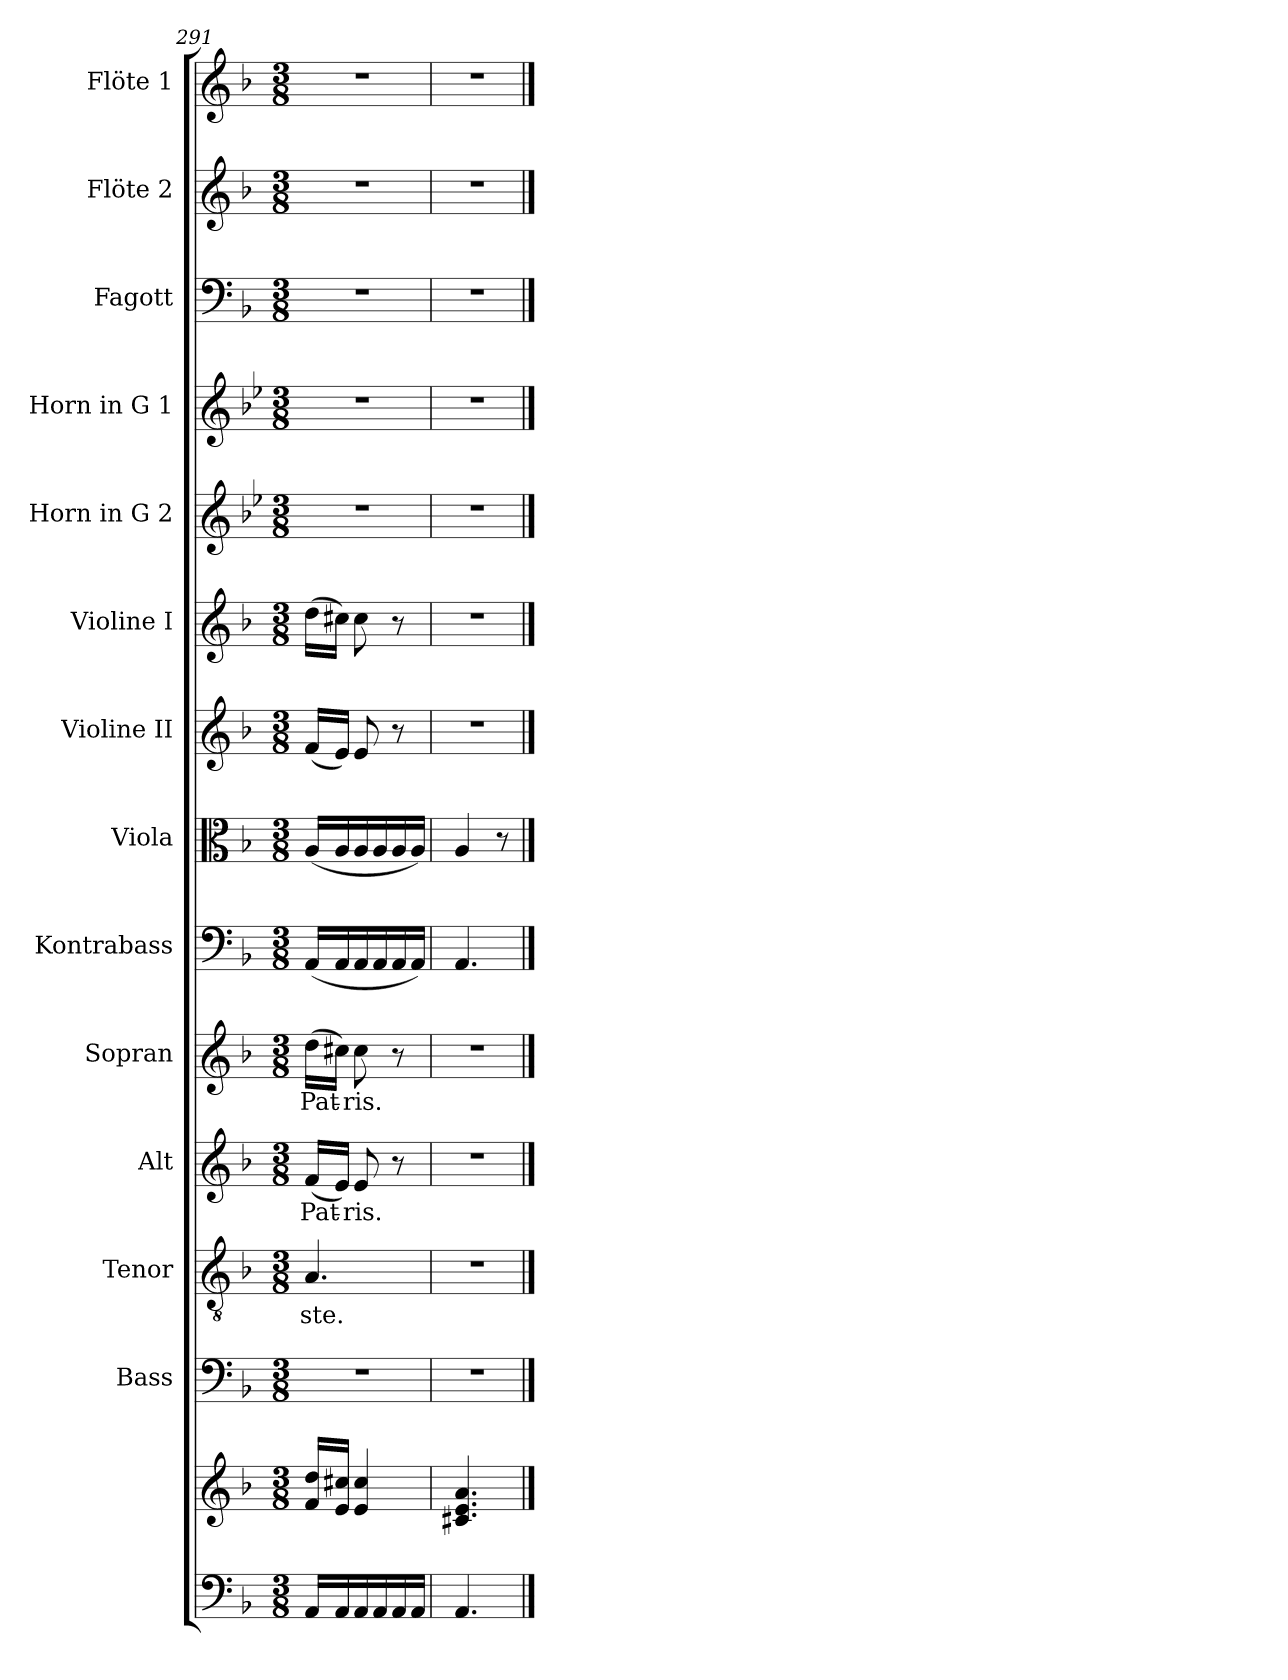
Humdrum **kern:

**kern	**kern	**kern	**kern	**text	**kern	**text	**kern	**text	**kern	**kern	**kern	**kern	**kern	**kern	**kern	**kern	**kern
*part14	*part14	*part13	*part12	*part12	*part11	*part11	*part10	*part10	*part9	*part8	*part7	*part6	*part5	*part4	*part3	*part2	*part1
*staff15	*staff14	*staff13	*staff12	*staff12	*staff11	*staff11	*staff10	*staff10	*staff9	*staff8	*staff7	*staff6	*staff5	*staff4	*staff3	*staff2	*staff1
*	*	*I"Bass	*I"Tenor	*	*I"Alt	*	*I"Sopran	*	*I"Kontrabass	*I"Viola	*I"Violine II	*I"Violine I	*I"Horn in G 2	*I"Horn in G 1	*I"Fagott	*I"Flöte 2	*I"Flöte 1
*	*	*I'B.	*I'T.	*	*I'A.	*	*I'S.	*	*I'Kb.	*I'Vla.	*I'Vl. II	*I'Vl. I	*	*	*I'Fg.	*I'Fl. 2	*I'Fl. 1
*clefF4	*clefG2	*clefF4	*clefGv2	*	*clefG2	*	*clefG2	*	*clefF4	*clefC3	*clefG2	*clefG2	*clefG2	*clefG2	*clefF4	*clefG2	*clefG2
*	*	*	*	*	*	*	*	*	*ITrd7c12	*	*	*	*ITrd3c5	*ITrd3c5	*	*	*
*k[b-]	*k[b-]	*k[b-]	*k[b-]	*	*k[b-]	*	*k[b-]	*	*k[b-]	*k[b-]	*k[b-]	*k[b-]	*k[b-]	*k[b-]	*k[b-]	*k[b-]	*k[b-]
*F:	*F:	*F:	*F:	*	*F:	*	*F:	*	*F:	*F:	*F:	*F:	*F:	*F:	*F:	*F:	*F:
*M3/8	*M3/8	*M3/8	*M3/8	*	*M3/8	*	*M3/8	*	*M3/8	*M3/8	*M3/8	*M3/8	*M3/8	*M3/8	*M3/8	*M3/8	*M3/8
=291	=291	=291	=291	=291	=291	=291	=291	=291	=291	=291	=291	=291	=291	=291	=291	=291	=291
!	!	!	!	!LO:LY:b	!	!LO:LY:b	!	!LO:LY:b	!	!	!	!	!	!	!	!	!
16AA/LL	16f/ 16dd/LL	4.r	4.A/	-ste.	(<16f/LL	Pat-	(>16dd\LL	Pat-	(<16AAA/LL	(<16A/LL	(<16f/LL	(>16dd\LL	4.r	4.r	4.r	4.r	4.r
16AA/	16e/ 16cc#X/JJ	.	.	.	16e/JJ)	.	16cc#X\JJ)	.	16AAA/	16A/	16e/JJ)	16cc#X\JJ)	.	.	.	.	.
!	!	!	!	!	!	!LO:LY:b	!	!LO:LY:b	!	!	!	!	!	!	!	!	!
16AA/	4e/ 4cc#/	.	.	.	8e/	-ris.	8cc#\	-ris.	16AAA/	16A/	8e/	8cc#\	.	.	.	.	.
16AA/	.	.	.	.	.	.	.	.	16AAA/	16A/	.	.	.	.	.	.	.
16AA/	.	.	.	.	8r	.	8r	.	16AAA/	16A/	8r	8r	.	.	.	.	.
16AA/JJ	.	.	.	.	.	.	.	.	16AAA/JJ)	16A/JJ)	.	.	.	.	.	.	.
=292	=292	=292	=292	=292	=292	=292	=292	=292	=292	=292	=292	=292	=292	=292	=292	=292	=292
4.AA/	4.c#X/ 4.e/ 4.a/	4.r	4.r	.	4.r	.	4.r	.	4.AAA/	4A/	4.r	4.r	4.r	4.r	4.r	4.r	4.r
.	.	.	.	.	.	.	.	.	.	8r	.	.	.	.	.	.	.
==	==	==	==	==	==	==	==	==	==	==	==	==	==	==	==	==	==
*-	*-	*-	*-	*-	*-	*-	*-	*-	*-	*-	*-	*-	*-	*-	*-	*-	*-
